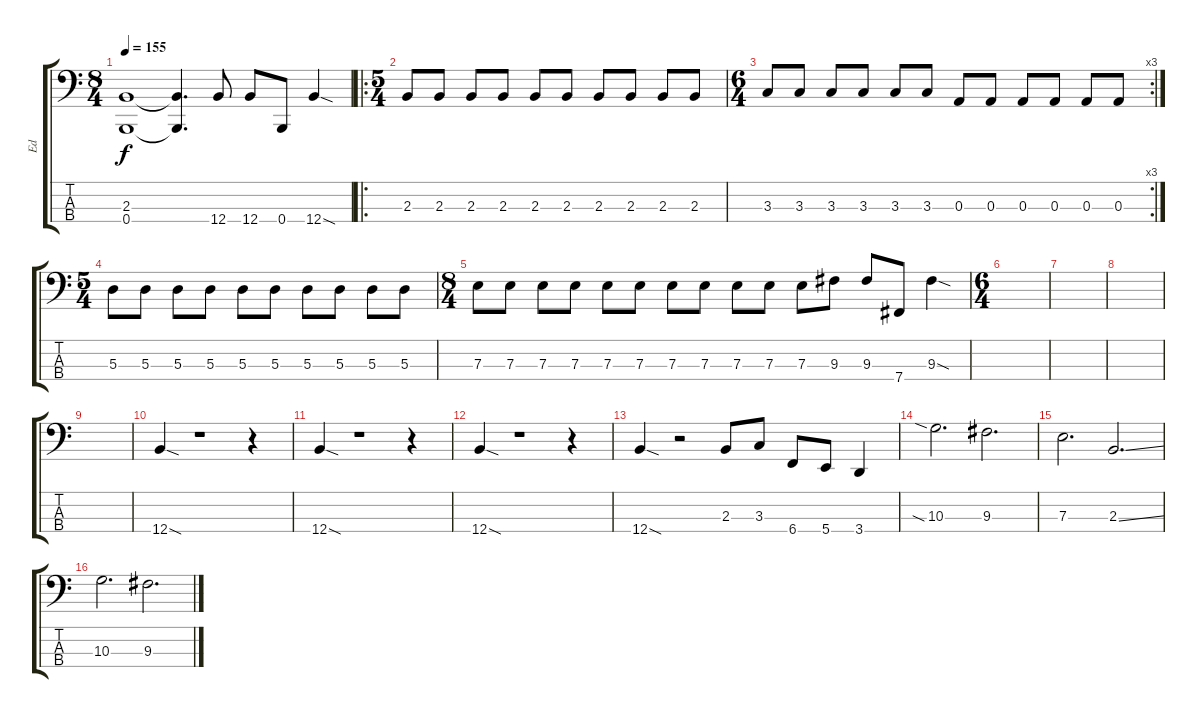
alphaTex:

\track ("Ed" "Ed") {instrument electricbasspick}
\staff {score tabs}
\tuning (G2 D2 A1 B0) {hide}
\ts (8 4)
\tempo 155
\clef f4
\ks c
(2.3 0.4).1{dy f} (2.3{t} 0.4{t}).4{d} 12.4.8 12.4.8 0.4.8 12.4{sod}.4 |
\ro
\ts (5 4)
2.3.8 2.3.8 2.3.8 2.3.8 2.3.8 2.3.8 2.3.8 2.3.8 2.3.8 2.3.8 |
\rc 3
\ts (6 4)
3.3.8 3.3.8 3.3.8 3.3.8 3.3.8 3.3.8 0.3.8 0.3.8 0.3.8 0.3.8 0.3.8 0.3.8 |
\ts (5 4)
5.3.8 5.3.8 5.3.8 5.3.8 5.3.8 5.3.8 5.3.8 5.3.8 5.3.8 5.3.8 |
\ts (8 4)
7.3.8 7.3.8 7.3.8 7.3.8 7.3.8 7.3.8 7.3.8 7.3.8 7.3.8 7.3.8 7.3.8 9.3.8 9.3.8 7.4.8 9.3{sod}.4 |
\ts (6 4)
|
|
|
|
12.4{sod}.4 r.1 r.4 |
12.4{sod}.4 r.1 r.4 |
12.4{sod}.4 r.1 r.4 |
12.4{sod}.4 r.2 2.3.8 3.3.8 6.4.8 5.4.8 3.4.4 |
10.3{sia}.2{d} 9.3.2{d} |
7.3.2{d} 2.3{ss}.2{d} |
10.3.2{d} 9.3.2{d}
